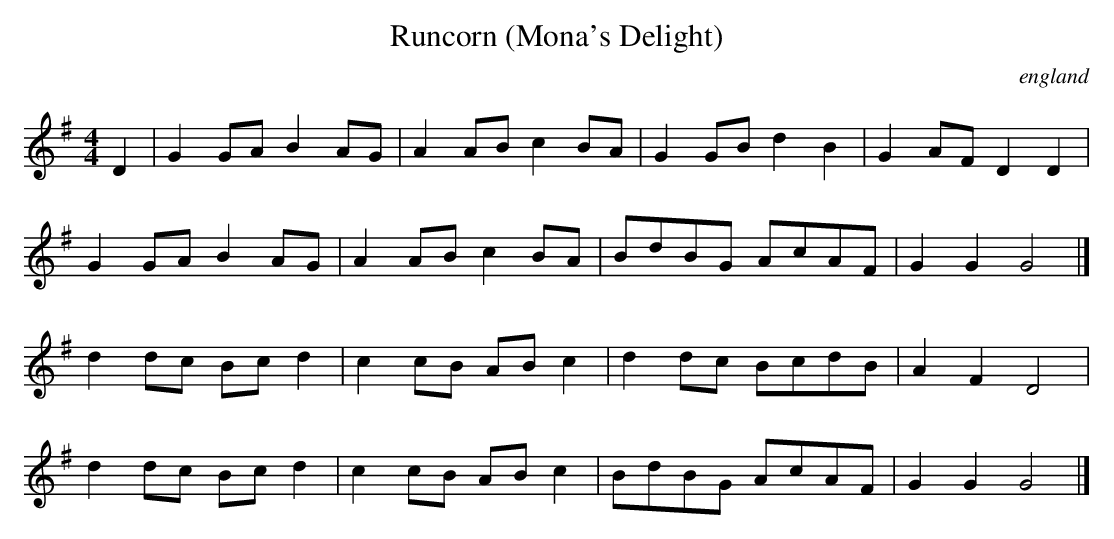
X:1
T:Runcorn (Mona's Delight)
O:england
M:4/4
L:1/8
K:G
D2|G2GA B2AG|A2AB c2BA|G2GB d2B2|G2AF D2D2|
G2GA B2AG|A2AB c2BA|BdBG AcAF|G2G2G4|]
d2dc Bc d2|c2cB AB c2|d2dc BcdB|A2F2D4|
d2dc Bc d2|c2cB AB c2|BdBG AcAF|G2G2G4|]
